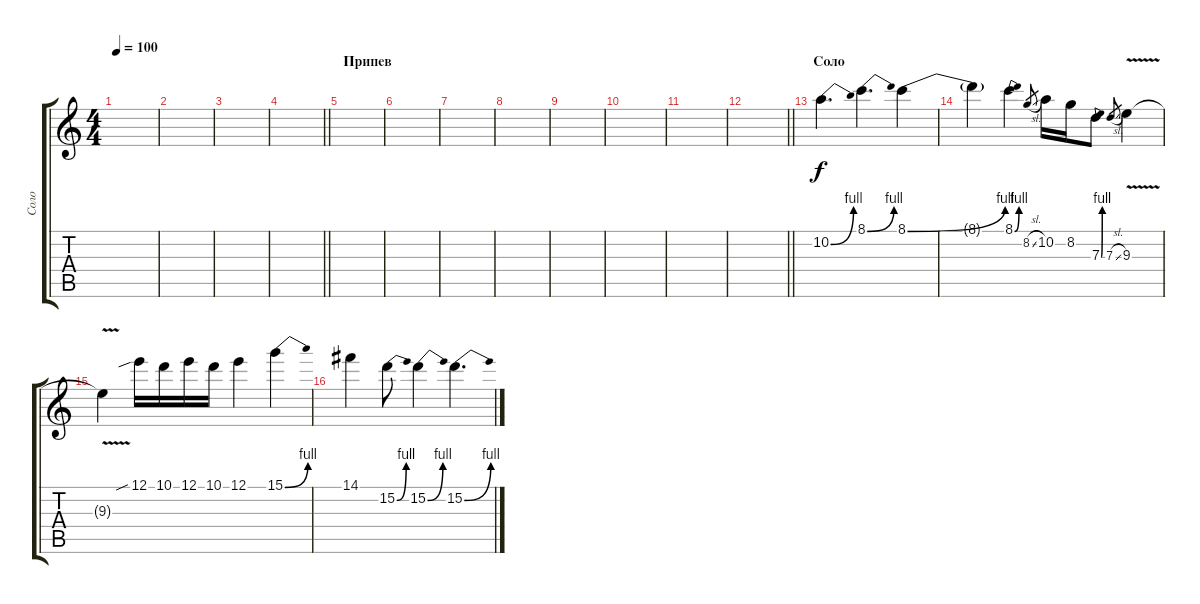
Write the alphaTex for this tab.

\track ("Соло" "Соло") {instrument overdrivenguitar}
\staff {score tabs}
\tuning (E4 B3 G3 D3 A2 E2) {hide}
\ts (4 4)
\tempo 100
\clef g2
\ks c
|
|
|
\barLineRight lightlight
|
\section ("" "Припев")
|
|
|
|
|
|
|
\barLineRight lightlight
|
\section ("" "Соло")
10.2{be (bend 0 0 60 4)}.4{d} 8.1{be (bend 0 0 60 4)}.4{d} 8.1{be (bend 0 0 60 4)}.4 |
8.1{t}.4 8.1{be (bend 0 0 60 4)}.4 8.2{sl}.8{gr} 10.2.16 8.2.16 7.3{be (bend 0 0 60 4)}.8 7.3{sl}.8{gr} 9.3{v}.4 |
9.3{t}.4 12.1{sib}.16 10.1.16 12.1.16 10.1.16 12.1.4 15.1{be (bend 0 0 60 4)}.4 |
14.1.4 15.2{be (bend 0 0 60 4)}.8 15.2{be (bend 0 0 60 4)}.4 15.2{be (bend 0 0 60 4)}.4{d}
